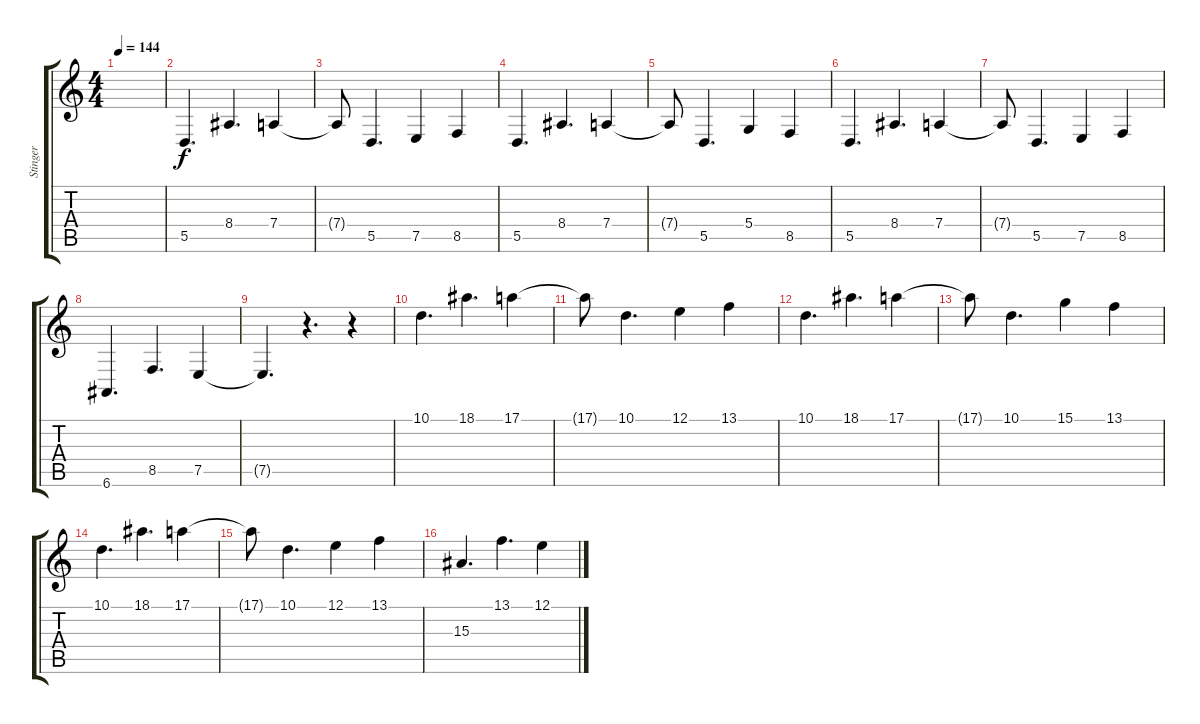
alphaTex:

\track ("Stinger" "Stinger") {instrument stringensemble1}
\staff {score tabs}
\tuning (E4 B3 G3 D3 A2 E2) {hide}
\ts (4 4)
\tempo 144
\clef g2
\ks c
|
5.5.4{d volume 10 instrument choiraahs} 8.4.4{d} 7.4.4 |
7.4{t}.8 5.5.4{d} 7.5.4 8.5.4 |
5.5.4{d} 8.4.4{d} 7.4.4 |
7.4{t}.8 5.5.4{d} 5.4.4 8.5.4 |
5.5.4{d} 8.4.4{d} 7.4.4 |
7.4{t}.8 5.5.4{d} 7.5.4 8.5.4 |
6.6.4{d} 8.5.4{d} 7.5.4 |
7.5{t}.4{d} r.4{d} r.4 |
10.1.4{d instrument stringensemble1} 18.1.4{d} 17.1.4 |
17.1{t}.8 10.1.4{d} 12.1.4 13.1.4 |
10.1.4{d} 18.1.4{d} 17.1.4 |
17.1{t}.8 10.1.4{d} 15.1.4 13.1.4 |
10.1.4{d} 18.1.4{d} 17.1.4 |
17.1{t}.8 10.1.4{d} 12.1.4 13.1.4 |
15.3.4{d} 13.1.4{d} 12.1.4
